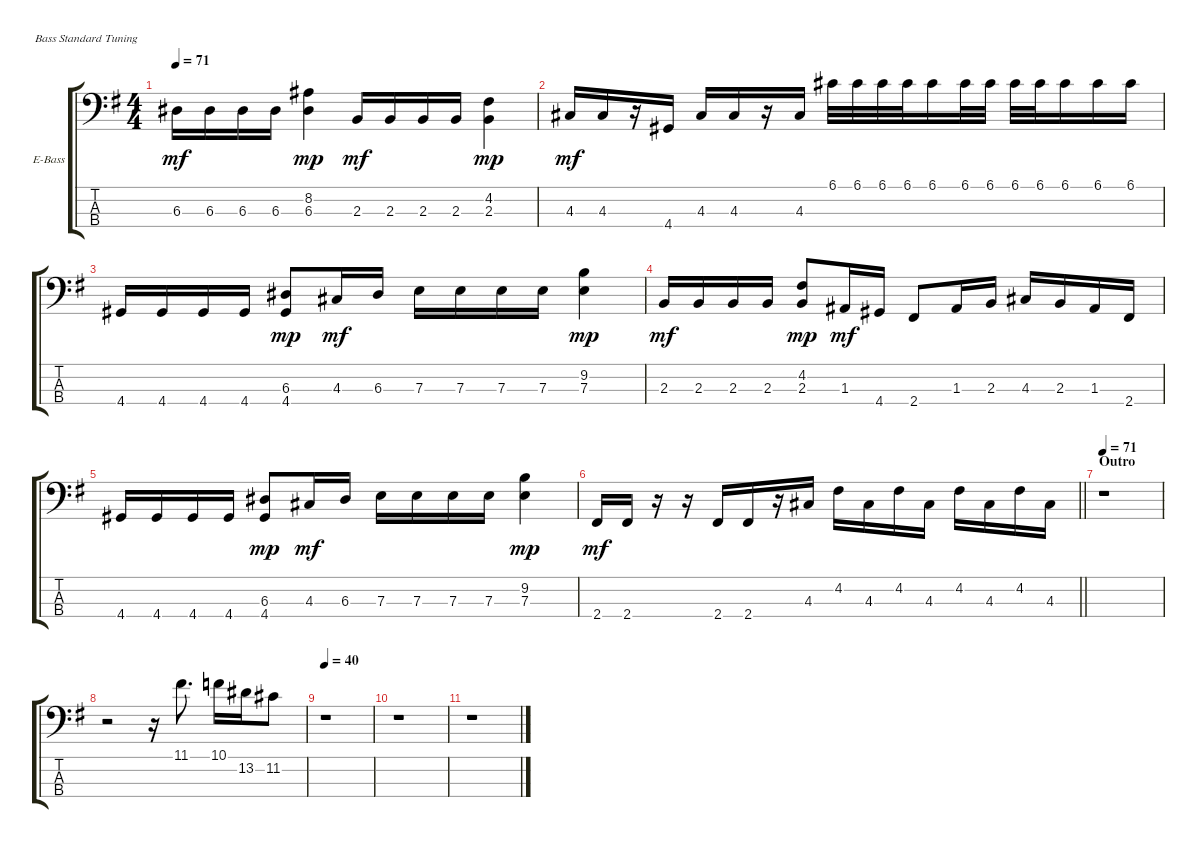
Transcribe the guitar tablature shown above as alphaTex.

\bracketExtendMode groupsimilarinstruments
\firstSystemTrackNameOrientation horizontal
\otherSystemsTrackNameOrientation horizontal
\track ("Бас" "E-Bass") {instrument electricbassfinger}
\staff {score tabs}
\tuning (G2 D2 A1 E1)
\ts (4 4)
\tempo 71
\clef f4
\ks eminor
6.3.16{dy mf} 6.3.16 6.3.16 6.3.16 (6.3 8.2).4{dy mp} 2.3.16{dy mf} 2.3.16 2.3.16 2.3.16 (2.3 4.2).4{dy mp} |
4.3.16{dy mf} 4.3.16 r.16 4.4.16 4.3.16 4.3.16 r.16 4.3.16 6.1.32 6.1.32 6.1.32 6.1.32 6.1.16 6.1.32 6.1.32 6.1.32 6.1.32 6.1.16 6.1.16 6.1.16 |
4.4.16 4.4.16 4.4.16 4.4.16 (4.4 6.3).8{dy mp} 4.3.16{dy mf} 6.3.16 7.3.16 7.3.16 7.3.16 7.3.16 (7.3 9.2).4{dy mp} |
2.3.16{dy mf} 2.3.16 2.3.16 2.3.16 (2.3 4.2).8{dy mp} 1.3.16{dy mf} 4.4.16 2.4.8 1.3.16 2.3.16 4.3.16 2.3.16 1.3.16 2.4.16 |
4.4.16 4.4.16 4.4.16 4.4.16 (4.4 6.3).8{dy mp} 4.3.16{dy mf} 6.3.16 7.3.16 7.3.16 7.3.16 7.3.16 (7.3 9.2).4{dy mp} |
\barLineRight lightlight
2.4.16{dy mf} 2.4.16 r.16 r.16 2.4.16 2.4.16 r.16 4.3.16 4.2.16 4.3.16 4.2.16 4.3.16 4.2.16 4.3.16 4.2.16 4.3.16 |
\section ("" "Outro")
\tempo 71
r.1 |
r.2 r.16 11.1.8{d} 10.1.16 13.2.16 11.2.8 |
\tempo 40
r.1 |
r.1 |
r.1
